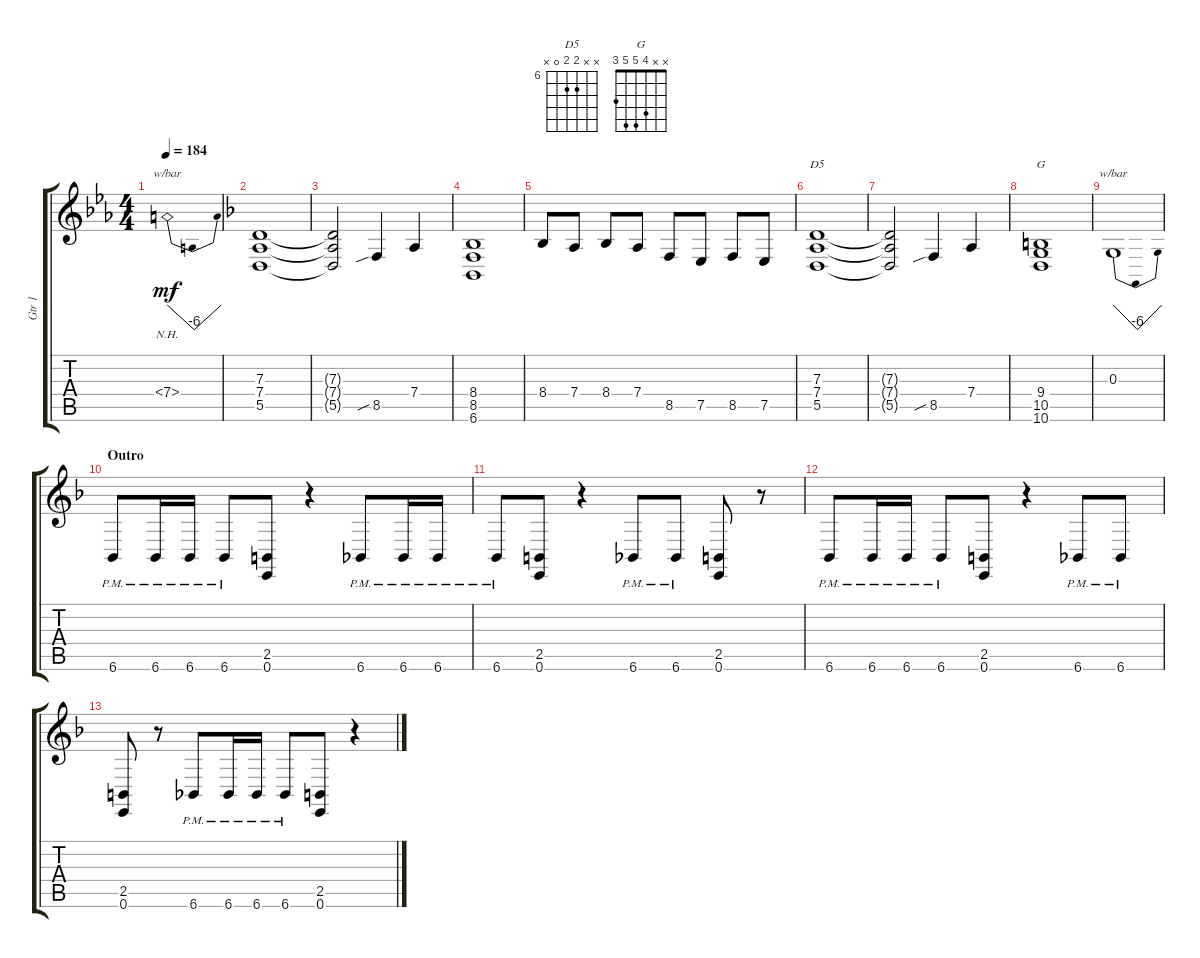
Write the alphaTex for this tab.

\track ("Gtr 1" "Gtr 1") {instrument acousticgrandpiano}
\staff {score tabs}
\tuning (E4 B3 G3 D3 A2 E2) {hide}
\chord ("D5" x x 7 7 0 x) {firstfret 6}
\chord ("G" x x 4 5 5 3)
\ts (4 4)
\tempo 184
\clef g2
\ks eb
7.4{nh}.1{tbe (dip default 0 0 30 -24 60 0) dy mf} |
\ks f
(7.3 7.4 5.5).1 |
(7.3{t} 7.4{t} 5.5{t}).2 8.5{sib}.4 7.4.4 |
(8.4 8.5 6.6).1 |
8.4.8 7.4.8 8.4.8 7.4.8 8.5.8 7.5.8 8.5.8 7.5.8 |
(7.3 7.4 5.5).1{ch "D5"} |
(7.3{t} 7.4{t} 5.5{t}).2 8.5{sib}.4 7.4.4 |
(9.4 10.5 10.6).1{ch "G"} |
0.3.1{tbe (dip default 0 0 30 -24 60 0)} |
\section ("" "Outro")
6.6{pm}.8 6.6{pm}.16 6.6{pm}.16 6.6{pm}.8 (2.5 0.6).8 r.4 6.6{pm}.8 6.6{pm}.16 6.6{pm}.16 |
6.6{pm}.8 (2.5 0.6).8 r.4 6.6{pm}.8 6.6{pm}.8 (2.5 0.6).8 r.8 |
6.6{pm}.8 6.6{pm}.16 6.6{pm}.16 6.6{pm}.8 (2.5 0.6).8 r.4 6.6{pm}.8 6.6{pm}.8 |
(2.5 0.6).8 r.8 6.6{pm}.8 6.6{pm}.16 6.6{pm}.16 6.6{pm}.8 (2.5 0.6).8 r.4
